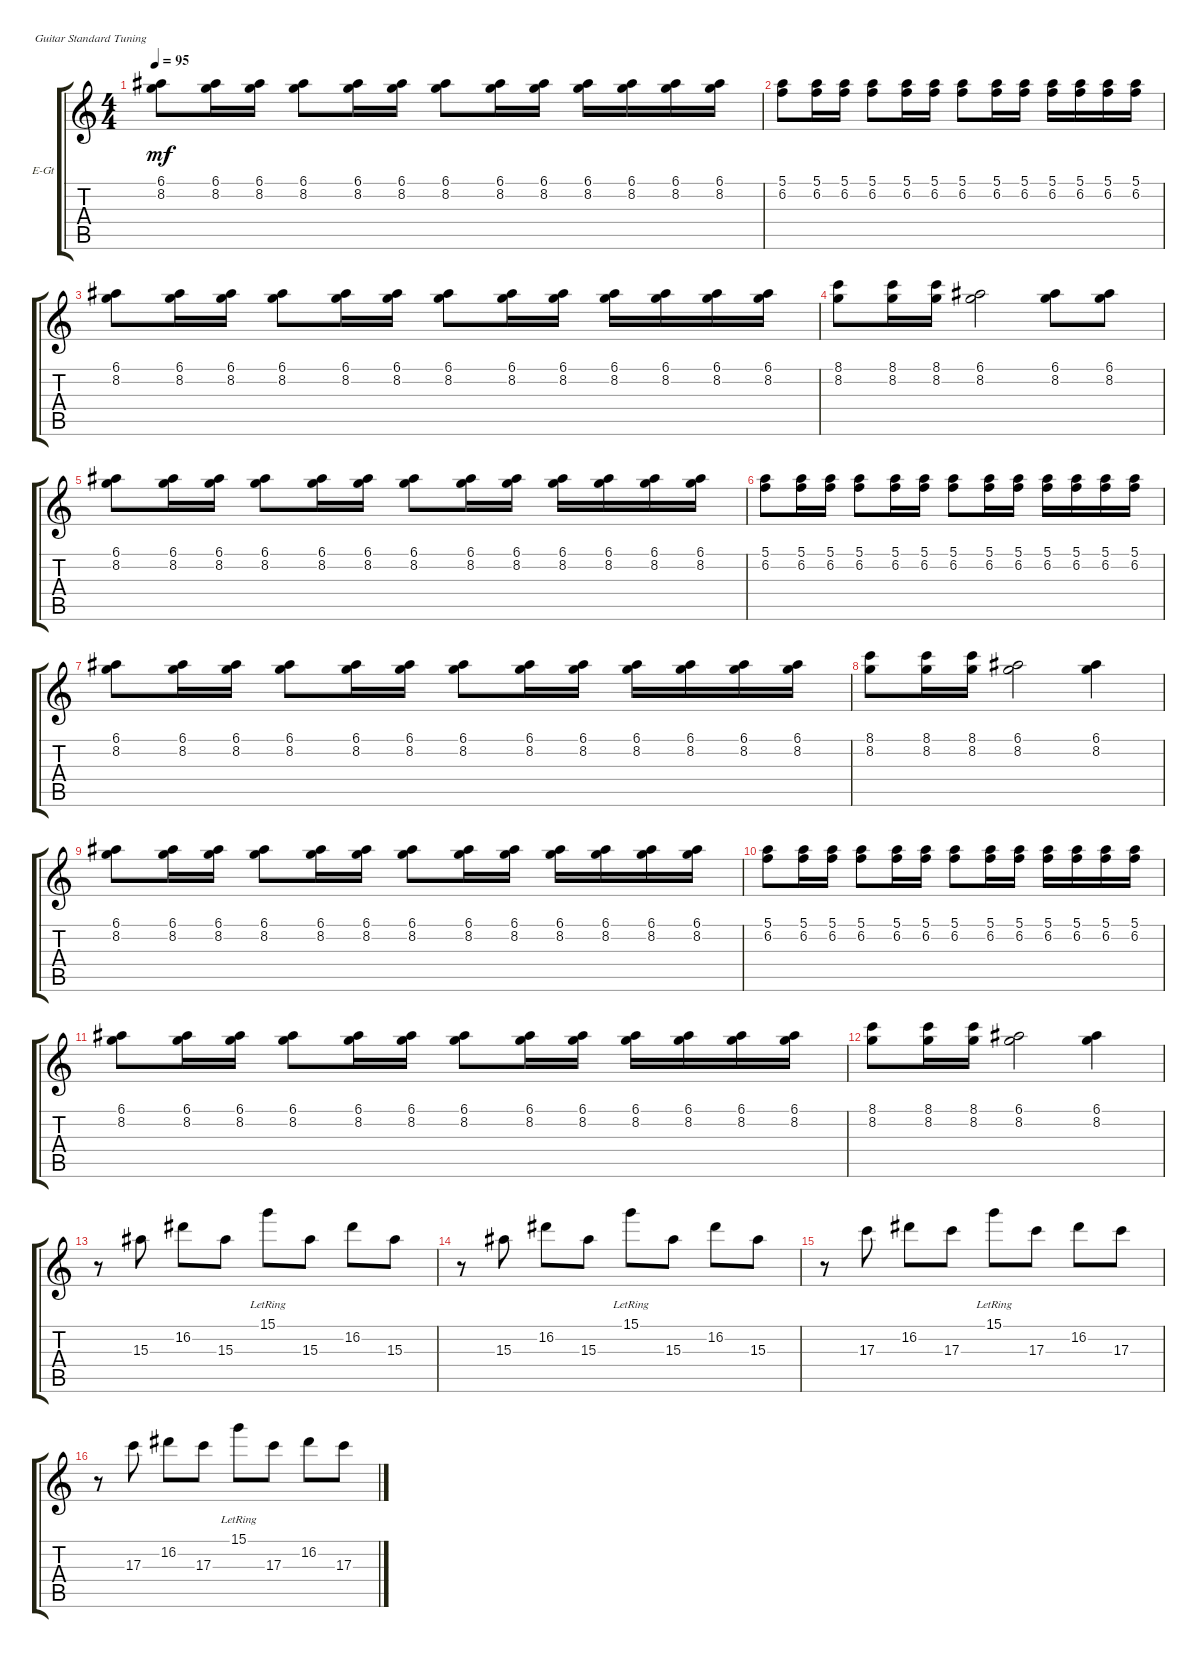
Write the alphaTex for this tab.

\defaultSystemsLayout 4
\bracketExtendMode groupsimilarinstruments
\firstSystemTrackNameOrientation horizontal
\otherSystemsTrackNameOrientation horizontal
\track ("Electric Guitar" "E-Gt") {instrument electricguitarclean}
\staff {score tabs}
\tuning (E4 B3 G3 D3 A2 E2)
\ts (4 4)
\tempo 95
\clef g2
\ks c
(6.1 8.2).8{dy mf} (6.1 8.2).16 (6.1 8.2).16 (6.1 8.2).8 (6.1 8.2).16 (6.1 8.2).16 (6.1 8.2).8 (6.1 8.2).16 (6.1 8.2).16 (6.1 8.2).16 (6.1 8.2).16 (6.1 8.2).16 (6.1 8.2).16 |
(6.2 5.1).8 (6.2 5.1).16 (6.2 5.1).16 (6.2 5.1).8 (6.2 5.1).16 (6.2 5.1).16 (6.2 5.1).8 (6.2 5.1).16 (6.2 5.1).16 (6.2 5.1).16 (6.2 5.1).16 (6.2 5.1).16 (6.2 5.1).16 |
(6.1 8.2).8 (6.1 8.2).16 (6.1 8.2).16 (6.1 8.2).8 (6.1 8.2).16 (6.1 8.2).16 (6.1 8.2).8 (6.1 8.2).16 (6.1 8.2).16 (6.1 8.2).16 (6.1 8.2).16 (6.1 8.2).16 (6.1 8.2).16 |
(8.1 8.2).8 (8.1 8.2).16 (8.1 8.2).16 (6.1 8.2).2 (6.1 8.2).8 (6.1 8.2).8 |
(6.1 8.2).8 (6.1 8.2).16 (6.1 8.2).16 (6.1 8.2).8 (6.1 8.2).16 (6.1 8.2).16 (6.1 8.2).8 (6.1 8.2).16 (6.1 8.2).16 (6.1 8.2).16 (6.1 8.2).16 (6.1 8.2).16 (6.1 8.2).16 |
(6.2 5.1).8 (6.2 5.1).16 (6.2 5.1).16 (6.2 5.1).8 (6.2 5.1).16 (6.2 5.1).16 (6.2 5.1).8 (6.2 5.1).16 (6.2 5.1).16 (6.2 5.1).16 (6.2 5.1).16 (6.2 5.1).16 (6.2 5.1).16 |
(6.1 8.2).8 (6.1 8.2).16 (6.1 8.2).16 (6.1 8.2).8 (6.1 8.2).16 (6.1 8.2).16 (6.1 8.2).8 (6.1 8.2).16 (6.1 8.2).16 (6.1 8.2).16 (6.1 8.2).16 (6.1 8.2).16 (6.1 8.2).16 |
(8.1 8.2).8 (8.1 8.2).16 (8.1 8.2).16 (6.1 8.2).2 (6.1 8.2).4 |
(6.1 8.2).8 (6.1 8.2).16 (6.1 8.2).16 (6.1 8.2).8 (6.1 8.2).16 (6.1 8.2).16 (6.1 8.2).8 (6.1 8.2).16 (6.1 8.2).16 (6.1 8.2).16 (6.1 8.2).16 (6.1 8.2).16 (6.1 8.2).16 |
(6.2 5.1).8 (6.2 5.1).16 (6.2 5.1).16 (6.2 5.1).8 (6.2 5.1).16 (6.2 5.1).16 (6.2 5.1).8 (6.2 5.1).16 (6.2 5.1).16 (6.2 5.1).16 (6.2 5.1).16 (6.2 5.1).16 (6.2 5.1).16 |
(6.1 8.2).8 (6.1 8.2).16 (6.1 8.2).16 (6.1 8.2).8 (6.1 8.2).16 (6.1 8.2).16 (6.1 8.2).8 (6.1 8.2).16 (6.1 8.2).16 (6.1 8.2).16 (6.1 8.2).16 (6.1 8.2).16 (6.1 8.2).16 |
(8.1 8.2).8 (8.1 8.2).16 (8.1 8.2).16 (6.1 8.2).2 (6.1 8.2).4 |
r.8 15.3.8 16.2.8 15.3.8 15.1{lr}.8 15.3.8 16.2.8 15.3.8 |
r.8 15.3.8 16.2.8 15.3.8 15.1{lr}.8 15.3.8 16.2.8 15.3.8 |
r.8 17.3.8 16.2.8 17.3.8 15.1{lr}.8 17.3.8 16.2.8 17.3.8 |
r.8 17.3.8 16.2.8 17.3.8 15.1{lr}.8 17.3.8 16.2.8 17.3.8
